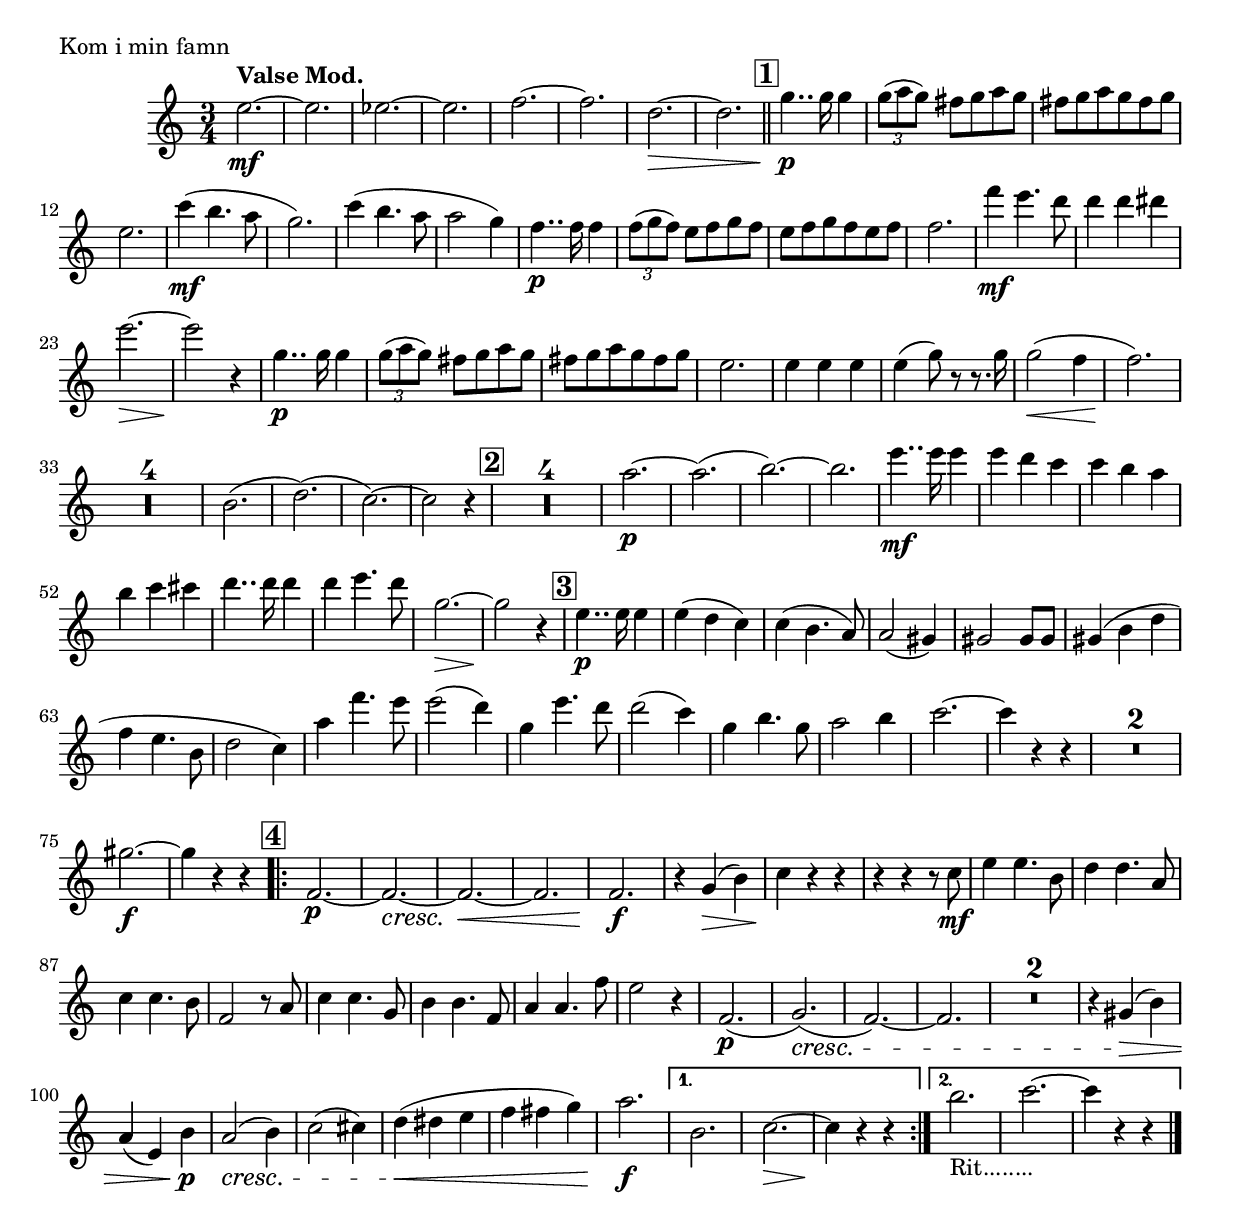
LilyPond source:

\version "2.18.0"
% When ready to include in collection: 1. Comment out version, paper, score 
%					  and book.
% 				       2. Create include file of relative and
%					  header.
%Comment out from here
%{
#(set-default-paper-size "a5" 'landscape)
#(set-global-staff-size 15) % set staff-size when ready to print

\include "Marsch_format.ly"

%...to here
%}
  \score {

    % Svenska Polisens Marscher: 1. Kom i min famn  
    \relative c'' { 
    	    \clef treble \key c \major \time 3/4
    	    \set Score.markFormatter = #format-mark-numbers
    	    \set Score.markFormatter = #format-mark-box-numbers
    	    \compressFullBarRests

    	    e2.~\mf^\markup {\bold {Valse Mod.}} |e |ees~ |ees |f~ |f |d~\> |d 
    	    \bar "||"
% Rehearsal mark 1
    	    \mark \default
    	    g4..\p g16 g4 |\tuplet 3/2 {g8 (a g)} fis g a g |fis g a g fis g
    	    e2. |c'4\mf (b4. a8 |g2.) |c4 (b4. a8 |a2 g4) |f4..\p f16 f4
    	    \tuplet 3/2 {f8 (g f)} e f g f |e f g f e f |f2. |f'4\mf e4. d8
    	    d4 d dis |e2.~\> |e2\! r4 | g,4..\p g16 g4 
    	    \tuplet 3/2 {g8 (a g)} fis g a g |fis g a g fis g |e2. |e4 e e
    	    e (g8) r r8. g16 |g2\< (f4 |f2.\!) |R2.*4 |b,2. ( |d ) ( |c~) |c2 r4

% Rehearsal mark 2
    	    \mark \default
    	    R2.*4 |a'2.~\p |a ( |b~) |b |e4..\mf e16 e4 |e d c |c b a |b c cis 
    	    d4.. d16 d4 |d e4. d8 |g,2.~\> |g2\! r4
    	    
% Rehearsal mark 3
    	    \mark \default
	    e4..\p e16 e4 |e (d c) |c4 (b4. a8) |a2 (gis4) |gis2 gis8 gis 
	    gis4 (b d
	    f e4. b8 |d2 c4) |a' f'4. e8 |e2 (d4) |g, e'4. d8 |d2 (c4) 
	    g b4. g8 |a2 b4 |c2.~ |c4 r r |R2.*2 |gis2.~\f gis4 r r
	    
% Rehearsal mark 4
    	    \mark \default
    	    \repeat volta 2 {
	    f,2.~\p |f~\cresc |f~\< |f |f\!\f |r4 g\> (b) |c\! r r |r r r8 c\mf 
	    e4 e4. b8
	    d4 d4. a8 |c4 c4. b8 |f2 r8 a |c4 c4. g8 |b4 b4. f8 |a4 a4. f'8
	    e2 r4 |f,2.\p ( |g\cresc) ( |f~) |f |R2.*2 |r4 gis\> (b) |a (e) b'\p
	    a2\cresc (b4) |c2 (cis4) |d\< (dis e |f fis g) |a2.\f	  }
	    \alternative {
	    	    {b,2. |c~\> |c4\! r r}
	    	    {b'2._\markup {Rit........} |c~ |c4 r r}
	    }
	    \bar "|."
    }%end relative
    \header {
    	    piece = "Kom i min famn"
    	    composer = ""
    	}
  }%end score
